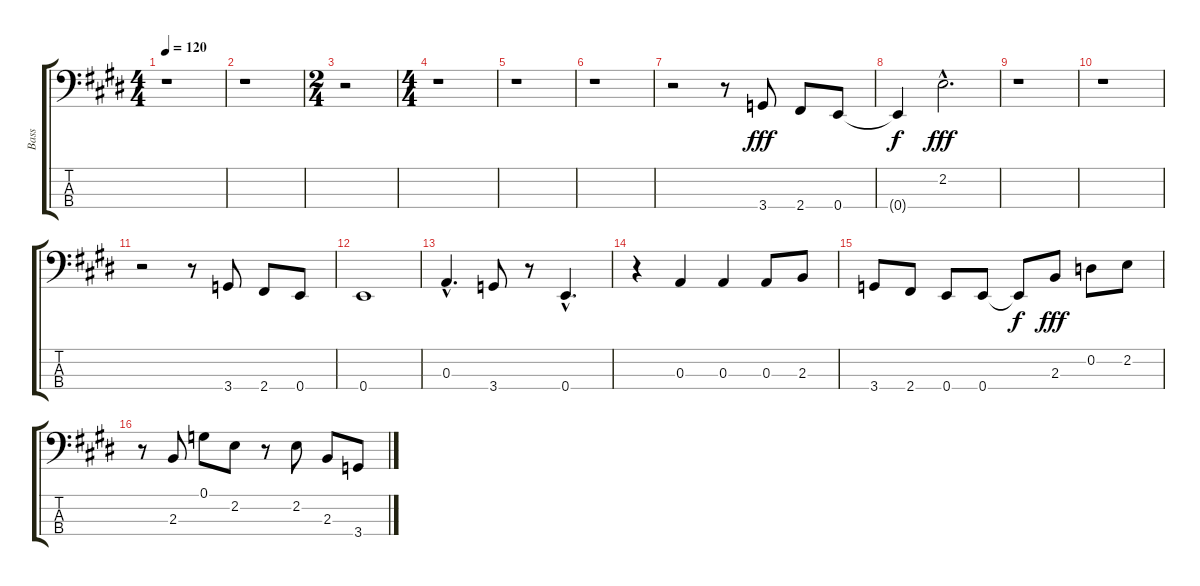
\track ("Bass" "Bass") {instrument electricbasspick}
\staff {score tabs}
\tuning (G2 D2 A1 E1) {hide}
\ts (4 4)
\tempo 120
\clef f4
\ks e
r.1{dy f} |
r.1 |
\ts (2 4)
r.2 |
\ts (4 4)
r.1 |
r.1 |
r.1 |
r.2 r.8 3.4.8{dy fff} 2.4.8 0.4.8 |
0.4{t}.4{dy f} 2.2{hac}.2{d dy fff} |
r.1 |
r.1 |
r.2 r.8 3.4.8 2.4.8 0.4.8 |
0.4.1 |
0.3{hac}.4{d} 3.4.8 r.8 0.4{hac}.4{d} |
r.4 0.3.4 0.3.4 0.3.8 2.3.8 |
3.4.8 2.4.8 0.4.8 0.4.8 0.4{t}.8{dy f} 2.3.8{dy fff} 0.2.8 2.2.8 |
r.8 2.3.8 0.1.8 2.2.8 r.8 2.2.8 2.3.8 3.4.8
